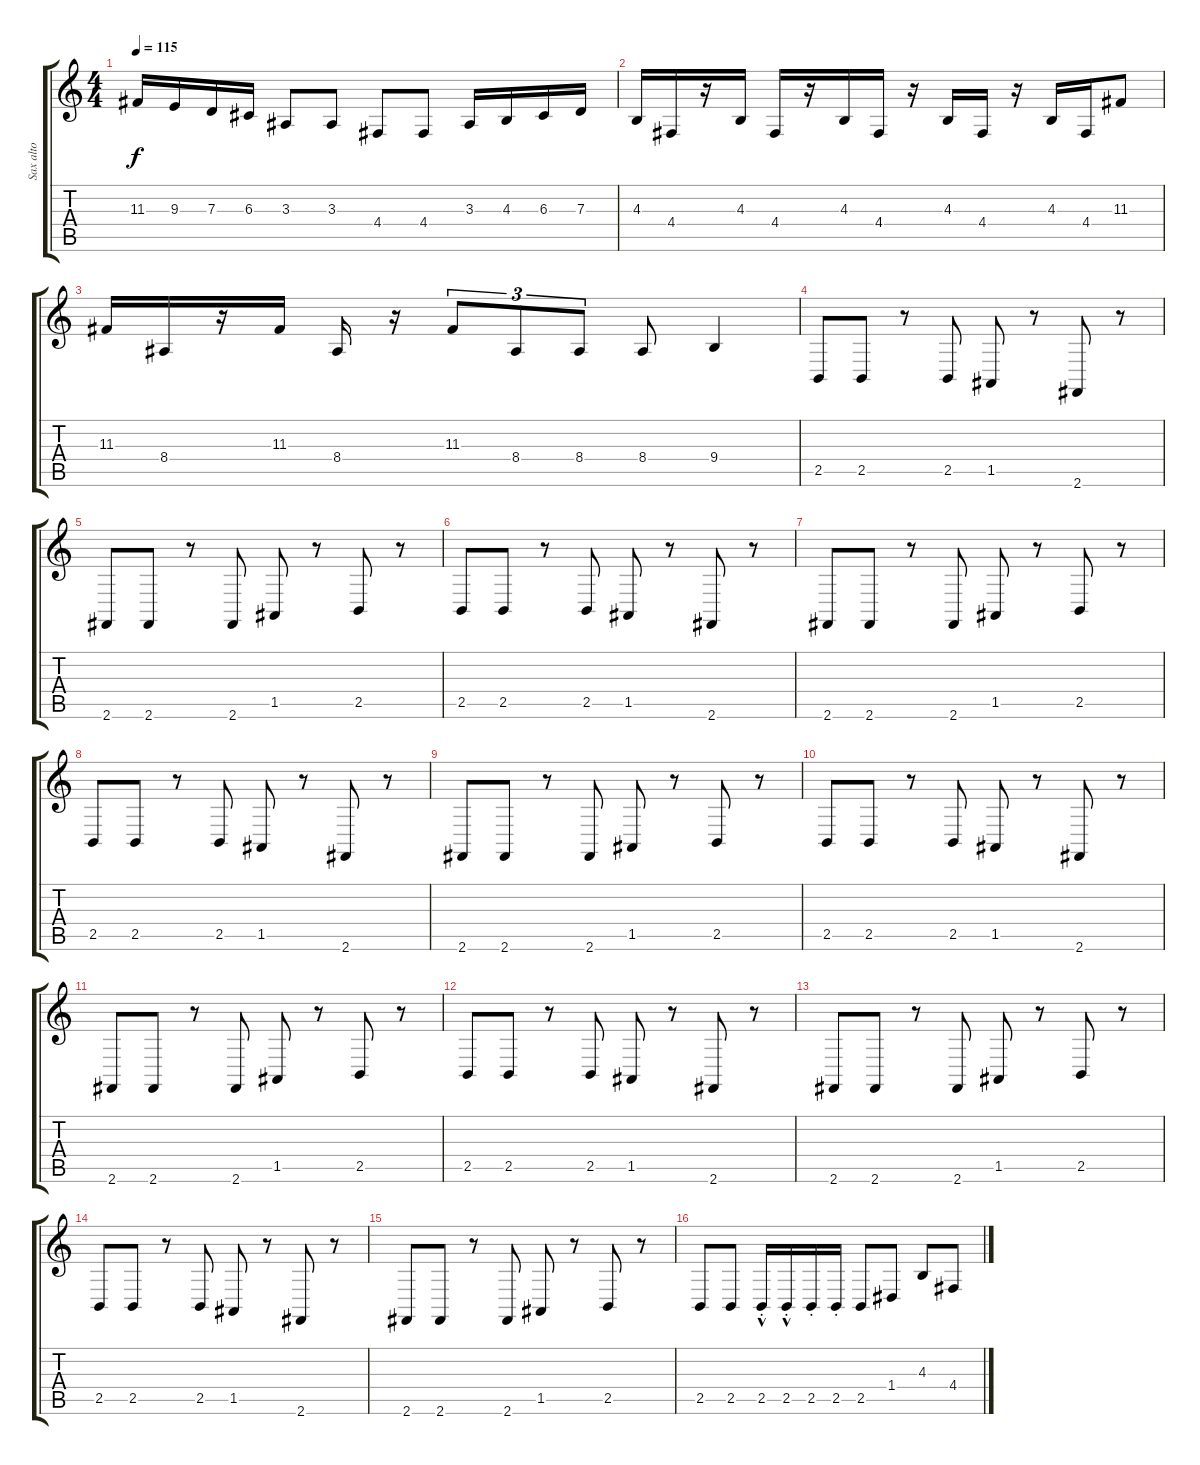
\track ("Sax alto" "Sax alto") {instrument altosax}
\staff {score tabs}
\tuning (E4 B3 G3 D3 A2 E2) {hide}
\ts (4 4)
\tempo 115
\clef g2
\ks c
11.3.16{dy f} 9.3.16 7.3.16 6.3.16 3.3.8 3.3.8 4.4.8 4.4.8 3.3.16 4.3.16 6.3.16 7.3.16 |
4.3.16 4.4.16 r.16 4.3.16 4.4.16 r.16 4.3.16 4.4.16 r.16 4.3.16 4.4.16 r.16 4.3.16 4.4.16 11.3.8 |
11.3.16 8.4.16 r.16 11.3.16 8.4.16 r.16 11.3.8{tu (3 2)} 8.4.8{tu (3 2)} 8.4.8{tu (3 2)} 8.4.8 9.4.4 |
2.5.8 2.5.8 r.8 2.5.8 1.5.8 r.8 2.6.8 r.8 |
2.6.8 2.6.8 r.8 2.6.8 1.5.8 r.8 2.5.8 r.8 |
2.5.8 2.5.8 r.8 2.5.8 1.5.8 r.8 2.6.8 r.8 |
2.6.8 2.6.8 r.8 2.6.8 1.5.8 r.8 2.5.8 r.8 |
2.5.8 2.5.8 r.8 2.5.8 1.5.8 r.8 2.6.8 r.8 |
2.6.8 2.6.8 r.8 2.6.8 1.5.8 r.8 2.5.8 r.8 |
2.5.8 2.5.8 r.8 2.5.8 1.5.8 r.8 2.6.8 r.8 |
2.6.8 2.6.8 r.8 2.6.8 1.5.8 r.8 2.5.8 r.8 |
2.5.8 2.5.8 r.8 2.5.8 1.5.8 r.8 2.6.8 r.8 |
2.6.8 2.6.8 r.8 2.6.8 1.5.8 r.8 2.5.8 r.8 |
2.5.8 2.5.8 r.8 2.5.8 1.5.8 r.8 2.6.8 r.8 |
2.6.8 2.6.8 r.8 2.6.8 1.5.8 r.8 2.5.8 r.8 |
2.5.8 2.5.8 2.5{hac st}.16 2.5{hac st}.16 2.5{st}.16 2.5{st}.16 2.5.8 1.4.8 4.3.8 4.4.8
